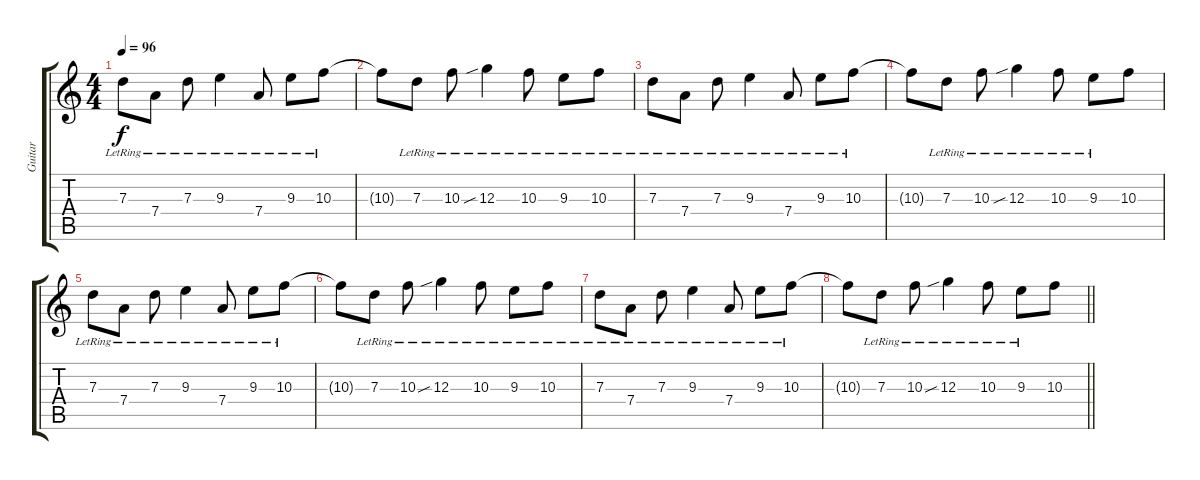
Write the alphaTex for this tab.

\track ("Guitar" "Guitar") {instrument distortionguitar}
\staff {score tabs}
\tuning (E4 B3 G3 D3 A2 E2) {hide}
\ts (4 4)
\tempo 96
\clef g2
\ks c
7.3{lr}.8{dy f volume 3} 7.4{lr}.8 7.3{lr}.8 9.3{lr}.4 7.4{lr}.8 9.3{lr}.8 10.3{lr}.8 |
10.3{t}.8 7.3{lr}.8 10.3{lr}.8 12.3{sib lr}.4 10.3{lr}.8 9.3{lr}.8 10.3{lr}.8 |
7.3{lr}.8 7.4{lr}.8 7.3{lr}.8 9.3{lr}.4 7.4{lr}.8 9.3{lr}.8 10.3{lr}.8 |
10.3{t}.8 7.3{lr}.8 10.3{lr}.8 12.3{sib lr}.4 10.3{lr}.8 9.3{lr}.8 10.3.8 |
7.3{lr}.8{volume 0} 7.4{lr}.8 7.3{lr}.8 9.3{lr}.4 7.4{lr}.8 9.3{lr}.8 10.3{lr}.8 |
10.3{t}.8 7.3{lr}.8 10.3{lr}.8 12.3{sib lr}.4 10.3{lr}.8 9.3{lr}.8 10.3{lr}.8 |
7.3{lr}.8 7.4{lr}.8 7.3{lr}.8 9.3{lr}.4 7.4{lr}.8 9.3{lr}.8 10.3{lr}.8 |
\barLineRight lightlight
10.3{t}.8 7.3{lr}.8 10.3{lr}.8 12.3{sib lr}.4 10.3{lr}.8 9.3{lr}.8 10.3.8
